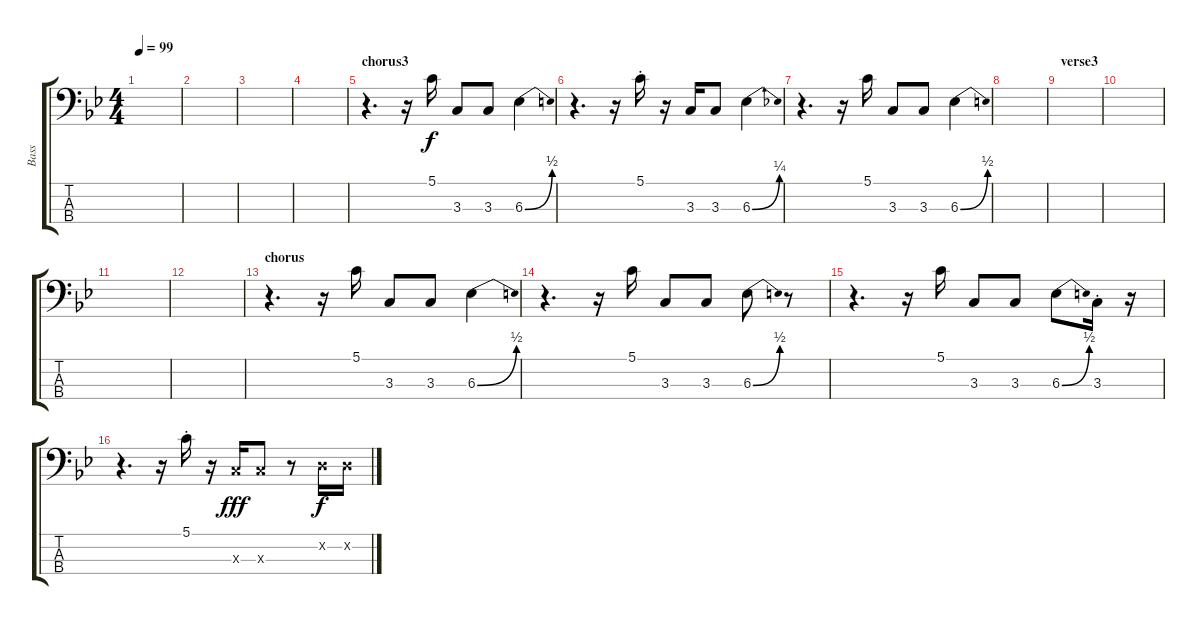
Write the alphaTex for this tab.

\track ("Bass" "Bass") {instrument synthbass1}
\staff {score tabs}
\tuning (G2 D2 A1 E1) {hide}
\ts (4 4)
\tempo 99
\clef f4
\ks bb
|
|
|
|
\section ("" "chorus3")
r.4{d} r.16 5.1.16{dy f} 3.3.8 3.3.8 6.3{be (bend 0 0 60 2)}.4 |
r.4{d} r.16 5.1{st}.16 r.16 3.3.16 3.3.8 6.3{be (bend 0 0 60 1)}.4 |
r.4{d} r.16 5.1.16 3.3.8 3.3.8 6.3{be (bend 0 0 60 2)}.4 |
|
\section ("" "verse3")
|
|
|
|
\section ("" "chorus")
r.4{d} r.16 5.1.16 3.3.8 3.3.8 6.3{be (bend 0 0 60 2)}.4 |
r.4{d} r.16 5.1.16 3.3.8 3.3.8 6.3{be (bend 0 0 60 2)}.8 r.8 |
r.4{d} r.16 5.1.16 3.3.8 3.3.8 6.3{be (bend 0 0 60 2)}.8 3.3{st}.16 r.16 |
r.4{d} r.16 5.1{st}.16 r.16 3.3{x}.16{dy fff} 3.3{x}.8 r.8 0.2{x}.16{dy f} 0.2{x}.16
